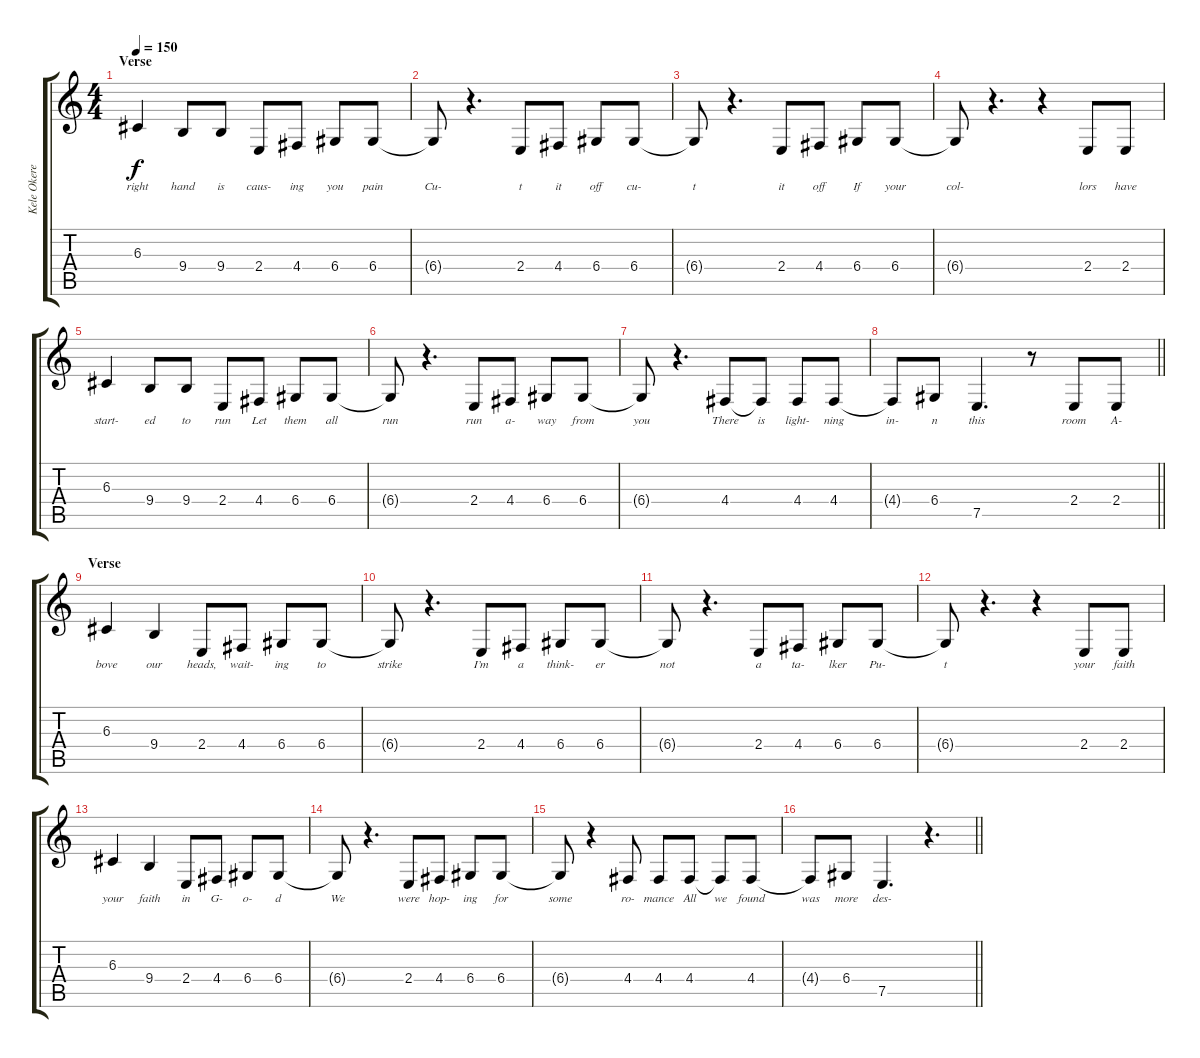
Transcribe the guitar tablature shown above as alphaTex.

\track ("Kele Okereke Vocals" "Kele Okere") {instrument lead5charang}
\staff {score tabs}
\tuning (E4 B3 G3 D3 A2 E2) {hide}
\ts (4 4)
\section ("" "Verse")
\tempo 150
\clef g2
\ks c
6.3.4{lyrics (0 "right") lyrics (1 "") lyrics (2 "") lyrics (3 "") lyrics (4 "") dy f} 9.4.8{lyrics (0 "hand") lyrics (1 "") lyrics (2 "") lyrics (3 "") lyrics (4 "")} 9.4.8{lyrics (0 "is") lyrics (1 "") lyrics (2 "") lyrics (3 "") lyrics (4 "")} 2.4.8{lyrics (0 "caus-") lyrics (1 "") lyrics (2 "") lyrics (3 "") lyrics (4 "")} 4.4.8{lyrics (0 "ing") lyrics (1 "") lyrics (2 "") lyrics (3 "") lyrics (4 "")} 6.4.8{lyrics (0 "you") lyrics (1 "") lyrics (2 "") lyrics (3 "") lyrics (4 "")} 6.4.8{lyrics (0 "pain") lyrics (1 "") lyrics (2 "") lyrics (3 "") lyrics (4 "")} |
6.4{t}.8{lyrics (0 "Cu-") lyrics (1 "") lyrics (2 "") lyrics (3 "") lyrics (4 "")} r.4{d} 2.4.8{lyrics (0 "t") lyrics (1 "") lyrics (2 "") lyrics (3 "") lyrics (4 "")} 4.4.8{lyrics (0 "it") lyrics (1 "") lyrics (2 "") lyrics (3 "") lyrics (4 "")} 6.4.8{lyrics (0 "off") lyrics (1 "") lyrics (2 "") lyrics (3 "") lyrics (4 "")} 6.4.8{lyrics (0 "cu-") lyrics (1 "") lyrics (2 "") lyrics (3 "") lyrics (4 "")} |
6.4{t}.8{lyrics (0 "t") lyrics (1 "") lyrics (2 "") lyrics (3 "") lyrics (4 "")} r.4{d} 2.4.8{lyrics (0 "it") lyrics (1 "") lyrics (2 "") lyrics (3 "") lyrics (4 "")} 4.4.8{lyrics (0 "off") lyrics (1 "") lyrics (2 "") lyrics (3 "") lyrics (4 "")} 6.4.8{lyrics (0 "If") lyrics (1 "") lyrics (2 "") lyrics (3 "") lyrics (4 "")} 6.4.8{lyrics (0 "your") lyrics (1 "") lyrics (2 "") lyrics (3 "") lyrics (4 "")} |
6.4{t}.8{lyrics (0 "col-") lyrics (1 "") lyrics (2 "") lyrics (3 "") lyrics (4 "")} r.4{d} r.4 2.4.8{lyrics (0 "lors") lyrics (1 "") lyrics (2 "") lyrics (3 "") lyrics (4 "")} 2.4.8{lyrics (0 "have") lyrics (1 "") lyrics (2 "") lyrics (3 "") lyrics (4 "")} |
6.3.4{lyrics (0 "start-") lyrics (1 "") lyrics (2 "") lyrics (3 "") lyrics (4 "")} 9.4.8{lyrics (0 "ed") lyrics (1 "") lyrics (2 "") lyrics (3 "") lyrics (4 "")} 9.4.8{lyrics (0 "to") lyrics (1 "") lyrics (2 "") lyrics (3 "") lyrics (4 "")} 2.4.8{lyrics (0 "run") lyrics (1 "") lyrics (2 "") lyrics (3 "") lyrics (4 "")} 4.4.8{lyrics (0 "Let") lyrics (1 "") lyrics (2 "") lyrics (3 "") lyrics (4 "")} 6.4.8{lyrics (0 "them") lyrics (1 "") lyrics (2 "") lyrics (3 "") lyrics (4 "")} 6.4.8{lyrics (0 "all") lyrics (1 "") lyrics (2 "") lyrics (3 "") lyrics (4 "")} |
6.4{t}.8{lyrics (0 "run") lyrics (1 "") lyrics (2 "") lyrics (3 "") lyrics (4 "")} r.4{d} 2.4.8{lyrics (0 "run") lyrics (1 "") lyrics (2 "") lyrics (3 "") lyrics (4 "")} 4.4.8{lyrics (0 "a-") lyrics (1 "") lyrics (2 "") lyrics (3 "") lyrics (4 "")} 6.4.8{lyrics (0 "way") lyrics (1 "") lyrics (2 "") lyrics (3 "") lyrics (4 "")} 6.4.8{lyrics (0 "from") lyrics (1 "") lyrics (2 "") lyrics (3 "") lyrics (4 "")} |
6.4{t}.8{lyrics (0 "you") lyrics (1 "") lyrics (2 "") lyrics (3 "") lyrics (4 "")} r.4{d} 4.4.8{lyrics (0 "There") lyrics (1 "") lyrics (2 "") lyrics (3 "") lyrics (4 "")} 4.4{t}.8{lyrics (0 "is") lyrics (1 "") lyrics (2 "") lyrics (3 "") lyrics (4 "")} 4.4.8{lyrics (0 "light-") lyrics (1 "") lyrics (2 "") lyrics (3 "") lyrics (4 "")} 4.4.8{lyrics (0 "ning") lyrics (1 "") lyrics (2 "") lyrics (3 "") lyrics (4 "")} |
\barLineRight lightlight
4.4{t}.8{lyrics (0 "in-") lyrics (1 "") lyrics (2 "") lyrics (3 "") lyrics (4 "")} 6.4.8{lyrics (0 "n") lyrics (1 "") lyrics (2 "") lyrics (3 "") lyrics (4 "")} 7.5.4{d lyrics (0 "this") lyrics (1 "") lyrics (2 "") lyrics (3 "") lyrics (4 "")} r.8 2.4.8{lyrics (0 "room") lyrics (1 "") lyrics (2 "") lyrics (3 "") lyrics (4 "")} 2.4.8{lyrics (0 "A-") lyrics (1 "") lyrics (2 "") lyrics (3 "") lyrics (4 "")} |
\section ("" "Verse")
6.3.4{lyrics (0 "bove") lyrics (1 "") lyrics (2 "") lyrics (3 "") lyrics (4 "")} 9.4.4{lyrics (0 "our") lyrics (1 "") lyrics (2 "") lyrics (3 "") lyrics (4 "")} 2.4.8{lyrics (0 "heads,") lyrics (1 "") lyrics (2 "") lyrics (3 "") lyrics (4 "")} 4.4.8{lyrics (0 "wait-") lyrics (1 "") lyrics (2 "") lyrics (3 "") lyrics (4 "")} 6.4.8{lyrics (0 "ing") lyrics (1 "") lyrics (2 "") lyrics (3 "") lyrics (4 "")} 6.4.8{lyrics (0 "to") lyrics (1 "") lyrics (2 "") lyrics (3 "") lyrics (4 "")} |
6.4{t}.8{lyrics (0 "strike") lyrics (1 "") lyrics (2 "") lyrics (3 "") lyrics (4 "")} r.4{d} 2.4.8{lyrics (0 "I’m") lyrics (1 "") lyrics (2 "") lyrics (3 "") lyrics (4 "")} 4.4.8{lyrics (0 "a") lyrics (1 "") lyrics (2 "") lyrics (3 "") lyrics (4 "")} 6.4.8{lyrics (0 "think-") lyrics (1 "") lyrics (2 "") lyrics (3 "") lyrics (4 "")} 6.4.8{lyrics (0 "er") lyrics (1 "") lyrics (2 "") lyrics (3 "") lyrics (4 "")} |
6.4{t}.8{lyrics (0 "not") lyrics (1 "") lyrics (2 "") lyrics (3 "") lyrics (4 "")} r.4{d} 2.4.8{lyrics (0 "a") lyrics (1 "") lyrics (2 "") lyrics (3 "") lyrics (4 "")} 4.4.8{lyrics (0 "ta-") lyrics (1 "") lyrics (2 "") lyrics (3 "") lyrics (4 "")} 6.4.8{lyrics (0 "lker") lyrics (1 "") lyrics (2 "") lyrics (3 "") lyrics (4 "")} 6.4.8{lyrics (0 "Pu-") lyrics (1 "") lyrics (2 "") lyrics (3 "") lyrics (4 "")} |
6.4{t}.8{lyrics (0 "t") lyrics (1 "") lyrics (2 "") lyrics (3 "") lyrics (4 "")} r.4{d} r.4 2.4.8{lyrics (0 "your") lyrics (1 "") lyrics (2 "") lyrics (3 "") lyrics (4 "")} 2.4.8{lyrics (0 "faith") lyrics (1 "") lyrics (2 "") lyrics (3 "") lyrics (4 "")} |
6.3.4{lyrics (0 "your") lyrics (1 "") lyrics (2 "") lyrics (3 "") lyrics (4 "")} 9.4.4{lyrics (0 "faith") lyrics (1 "") lyrics (2 "") lyrics (3 "") lyrics (4 "")} 2.4.8{lyrics (0 "in") lyrics (1 "") lyrics (2 "") lyrics (3 "") lyrics (4 "")} 4.4.8{lyrics (0 "G-") lyrics (1 "") lyrics (2 "") lyrics (3 "") lyrics (4 "")} 6.4.8{lyrics (0 "o-") lyrics (1 "") lyrics (2 "") lyrics (3 "") lyrics (4 "")} 6.4.8{lyrics (0 "d") lyrics (1 "") lyrics (2 "") lyrics (3 "") lyrics (4 "")} |
6.4{t}.8{lyrics (0 "We") lyrics (1 "") lyrics (2 "") lyrics (3 "") lyrics (4 "")} r.4{d} 2.4.8{lyrics (0 "were") lyrics (1 "") lyrics (2 "") lyrics (3 "") lyrics (4 "")} 4.4.8{lyrics (0 "hop-") lyrics (1 "") lyrics (2 "") lyrics (3 "") lyrics (4 "")} 6.4.8{lyrics (0 "ing") lyrics (1 "") lyrics (2 "") lyrics (3 "") lyrics (4 "")} 6.4.8{lyrics (0 "for") lyrics (1 "") lyrics (2 "") lyrics (3 "") lyrics (4 "")} |
6.4{t}.8{lyrics (0 "some") lyrics (1 "") lyrics (2 "") lyrics (3 "") lyrics (4 "")} r.4 4.4.8{lyrics (0 "ro-") lyrics (1 "") lyrics (2 "") lyrics (3 "") lyrics (4 "")} 4.4.8{lyrics (0 "mance") lyrics (1 "") lyrics (2 "") lyrics (3 "") lyrics (4 "")} 4.4.8{lyrics (0 "All") lyrics (1 "") lyrics (2 "") lyrics (3 "") lyrics (4 "")} 4.4{t}.8{lyrics (0 "we") lyrics (1 "") lyrics (2 "") lyrics (3 "") lyrics (4 "")} 4.4.8{lyrics (0 "found") lyrics (1 "") lyrics (2 "") lyrics (3 "") lyrics (4 "")} |
\barLineRight lightlight
4.4{t}.8{lyrics (0 "was") lyrics (1 "") lyrics (2 "") lyrics (3 "") lyrics (4 "")} 6.4.8{lyrics (0 "more") lyrics (1 "") lyrics (2 "") lyrics (3 "") lyrics (4 "")} 7.5.4{d lyrics (0 "des-") lyrics (1 "") lyrics (2 "") lyrics (3 "") lyrics (4 "")} r.4{d}
